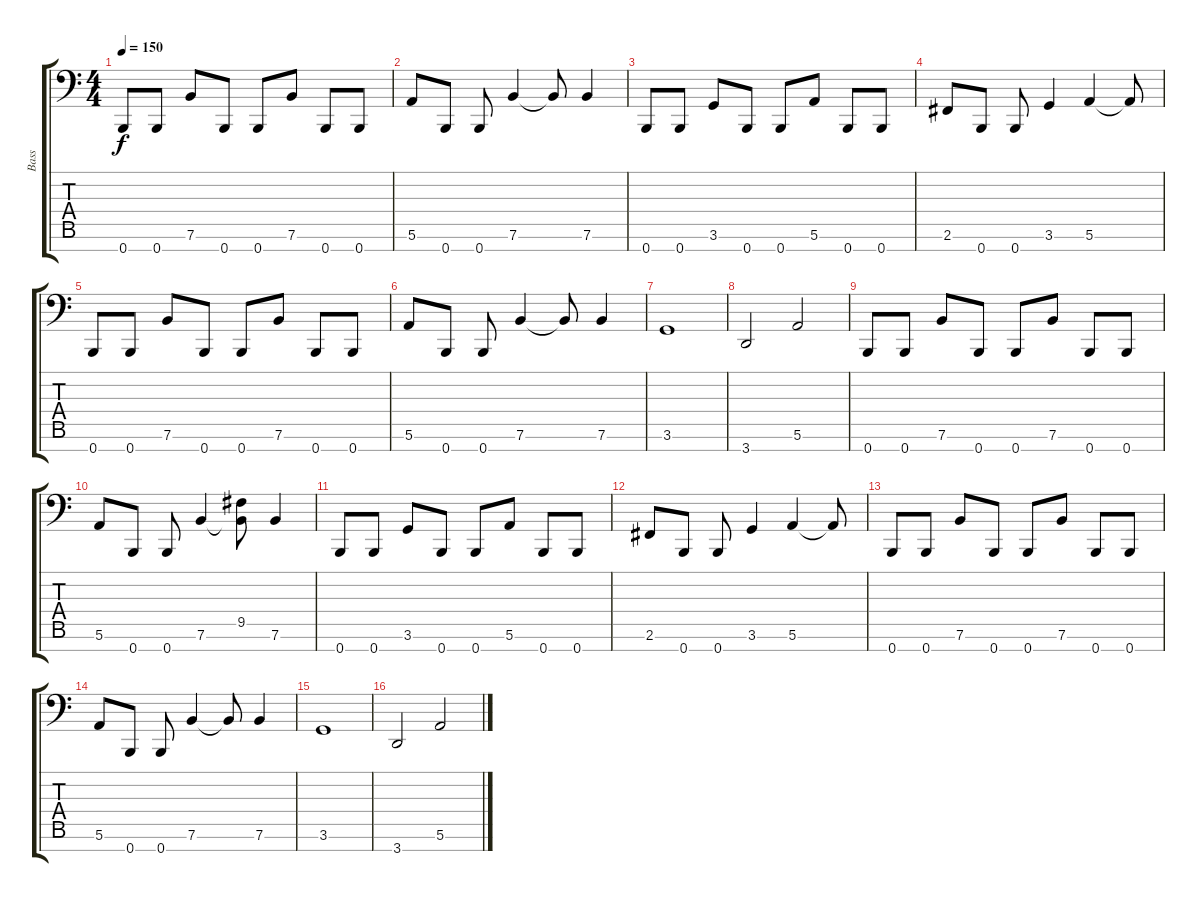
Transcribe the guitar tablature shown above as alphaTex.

\track ("Bass" "Bass") {instrument electricbasspick}
\staff {score tabs}
\tuning (E3 B2 G2 D2 A1 E1 B0) {hide}
\ts (4 4)
\tempo 150
\clef f4
\ks c
0.7.8{dy f} 0.7.8 7.6.8 0.7.8 0.7.8 7.6.8 0.7.8 0.7.8 |
5.6.8 0.7.8 0.7.8 7.6.4 7.6{t}.8 7.6.4 |
0.7.8 0.7.8 3.6.8 0.7.8 0.7.8 5.6.8 0.7.8 0.7.8 |
2.6.8 0.7.8 0.7.8 3.6.4 5.6.4 5.6{t}.8 |
0.7.8 0.7.8 7.6.8 0.7.8 0.7.8 7.6.8 0.7.8 0.7.8 |
5.6.8 0.7.8 0.7.8 7.6.4 7.6{t}.8 7.6.4 |
3.6.1 |
3.7.2 5.6.2 |
0.7.8 0.7.8 7.6.8 0.7.8 0.7.8 7.6.8 0.7.8 0.7.8 |
5.6.8 0.7.8 0.7.8 7.6.4 (9.5 7.6{t}).8 7.6.4 |
0.7.8 0.7.8 3.6.8 0.7.8 0.7.8 5.6.8 0.7.8 0.7.8 |
2.6.8 0.7.8 0.7.8 3.6.4 5.6.4 5.6{t}.8 |
0.7.8 0.7.8 7.6.8 0.7.8 0.7.8 7.6.8 0.7.8 0.7.8 |
5.6.8 0.7.8 0.7.8 7.6.4 7.6{t}.8 7.6.4 |
3.6.1 |
3.7.2 5.6.2
